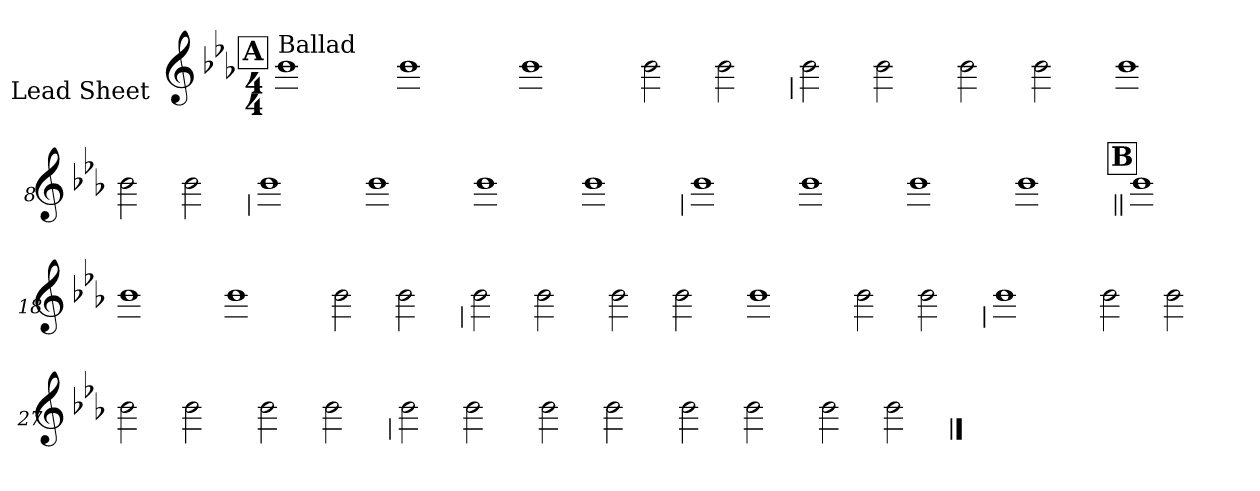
**kern
*part1
*staff1
*I"Lead Sheet
*stria0
*clefG2
*k[b-e-a-]
*E-:
*M4/4
!!LO:REH:place=s1:a:t=A
=1||
!LO:TX:a:t=Ballad
1b-
=2-
1b-
=3-
1b-
=4-
2b-
2b-
!!LO:LB:g=z
=5
2b-
2b-
=6-
2b-
2b-
=7-
1b-
=8-
2b-
2b-
!!LO:LB:g=z
=9
1b-
=10-
1b-
=11-
1b-
=12-
1b-
!!LO:LB:g=z
=13
1b-
=14-
1b-
=15-
1b-
=16-
1b-
!!LO:LB:g=z
!!LO:REH:place=s1:a:t=B
=17||
1b-
=18-
1b-
=19-
1b-
=20-
2b-
2b-
!!LO:LB:g=z
=21
2b-
2b-
=22-
2b-
2b-
=23-
1b-
=24-
2b-
2b-
!!LO:LB:g=z
=25
1b-
=26-
2b-
2b-
=27-
2b-
2b-
=28-
2b-
2b-
!!LO:LB:g=z
=29
2b-
2b-
=30-
2b-
2b-
=31-
2b-
2b-
=32-
2b-
2b-
==
*-
